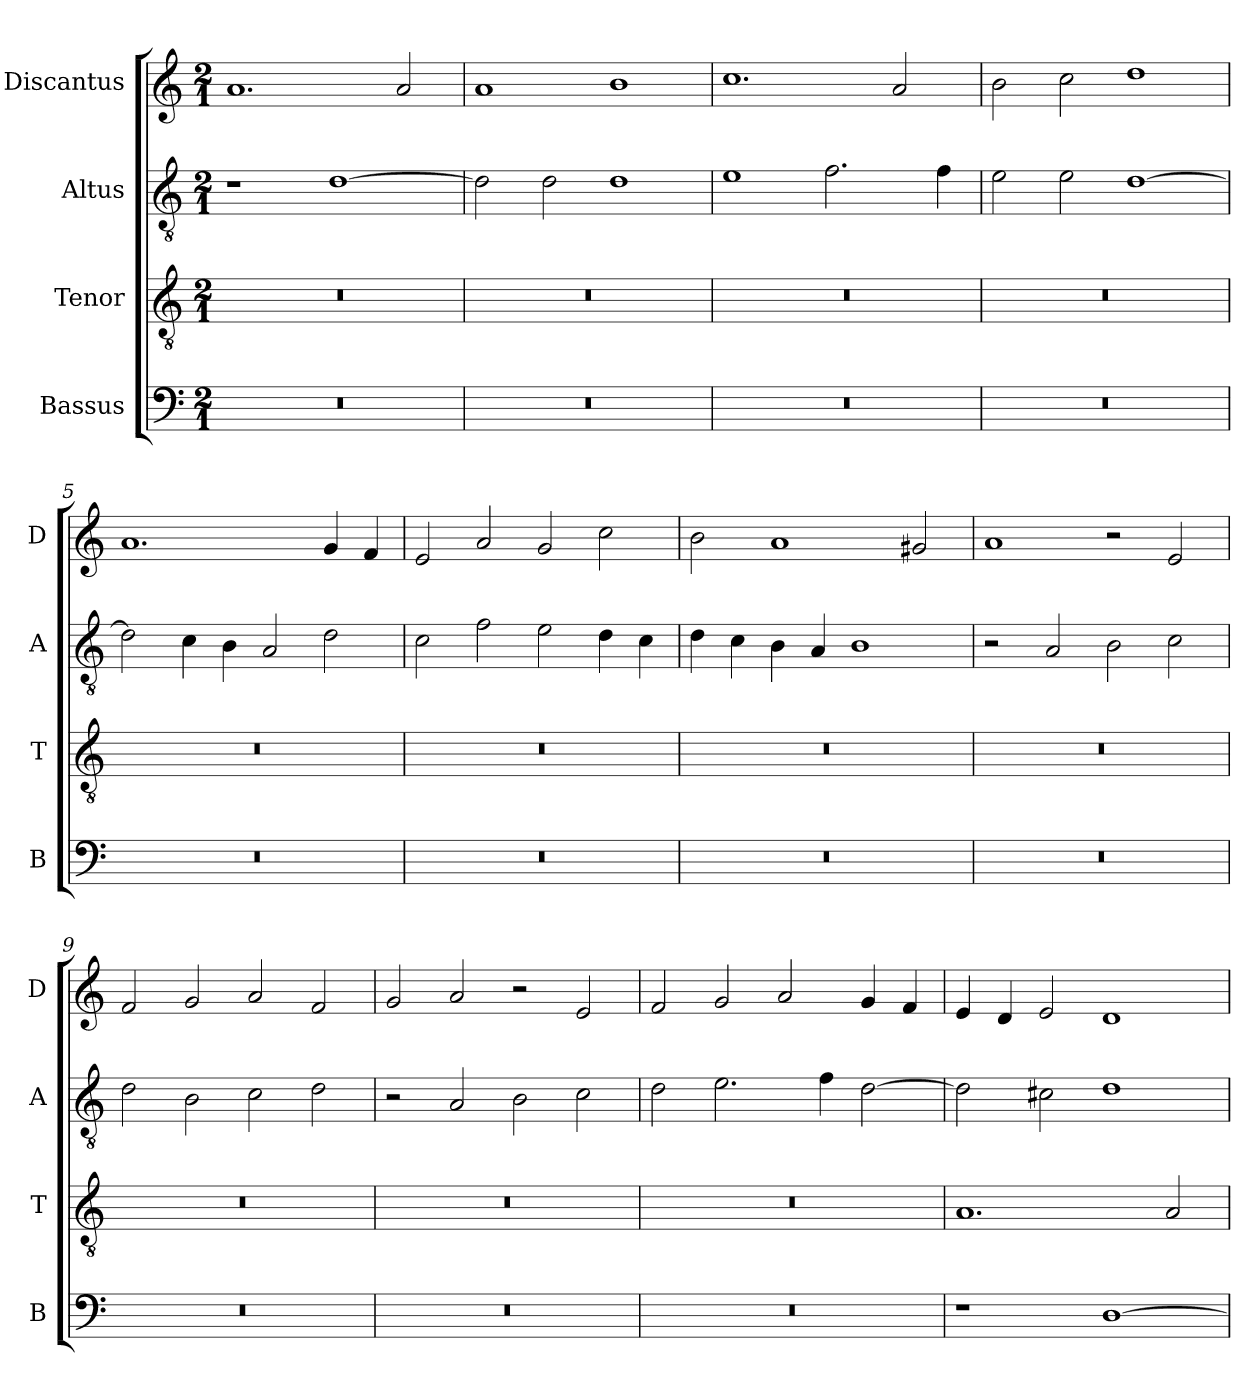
**kern	**kern	**kern	**kern
*part4	*part3	*part2	*part1
*staff4	*staff3	*staff2	*staff1
*I"Bassus	*I"Tenor	*I"Altus	*I"Discantus
*I'B	*I'T	*I'A	*I'D
*clefF4	*clefGv2	*clefGv2	*clefG2
*k[]	*k[]	*k[]	*k[]
*M2/1	*M2/1	*M2/1	*M2/1
=1	=1	=1	=1
0r	0r	1r	1.a
.	.	[1d	.
.	.	.	2a/
=2	=2	=2	=2
0r	0r	2d\]	1a
.	.	2d\	.
.	.	1d	1b
=3	=3	=3	=3
0r	0r	1e	1.cc
.	.	2.f\	.
.	.	.	2a/
.	.	4f\	.
=4	=4	=4	=4
0r	0r	2e\	2b\
.	.	2e\	2cc\
.	.	[1d	1dd
=5	=5	=5	=5
0r	0r	2d\]	1.a
.	.	4c\	.
.	.	4B\	.
.	.	2A/	.
.	.	2d\	4g/
.	.	.	4f/
=6	=6	=6	=6
0r	0r	2c\	2e/
.	.	2f\	2a/
.	.	2e\	2g/
.	.	4d\	2cc\
.	.	4c\	.
=7	=7	=7	=7
0r	0r	4d\	2b\
.	.	4c\	.
.	.	4B\	1a
.	.	4A/	.
.	.	1B	.
.	.	.	2g#X/
=8	=8	=8	=8
0r	0r	2r	1a
.	.	2A/	.
.	.	2B\	2r
.	.	2c\	2e/
=9	=9	=9	=9
0r	0r	2d\	2f/
.	.	2B\	2g/
.	.	2c\	2a/
.	.	2d\	2f/
=10	=10	=10	=10
0r	0r	2r	2g/
.	.	2A/	2a/
.	.	2B\	2r
.	.	2c\	2e/
=11	=11	=11	=11
0r	0r	2d\	2f/
.	.	2.e\	2g/
.	.	.	2a/
.	.	4f\	.
.	.	[2d\	4g/
.	.	.	4f/
=12	=12	=12	=12
1r	1.A	2d\]	4e/
.	.	.	4d/
.	.	2c#X\	2e/
[1D	.	1d	1d
.	2A/	.	.
=	=	=	=
*-	*-	*-	*-
